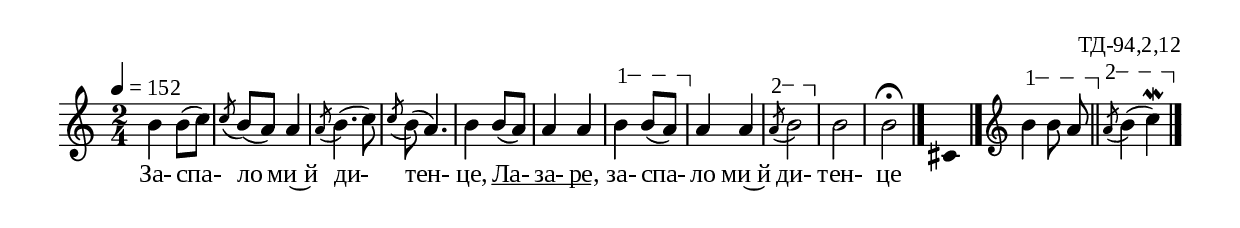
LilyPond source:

%{
laz_094_2_12
%}

\include "td-preamble.ly"

\score {
\relative c'' {
\tempo 4 = 152
\time 2/4
b4 b8( c) | \acciaccatura c8 b( a)  a4 | \acciaccatura a8 b4.( c8) | \acciaccatura c8 b( a4.) |
b4 b8( a) | a4 a | 
\varA
b\startTextSpan b8( a\stopTextSpan) | 
a4 a | 
\varB
\acciaccatura a8\startTextSpan b2\stopTextSpan | 
b | b\fermata
 \bar "|." 
 s4 \fixB cis, \fixC
 \bar "|." 
 \endm
 \varA
b'4\startTextSpan b8\noBeam a\stopTextSpan \bar "||"
\varB
\acciaccatura a8\startTextSpan b4( c\stopTextSpan\mordent)
 \bar "|." 
}
\addlyrics { За- спа- ло ми~й ди- тен- це, 
Ла- \startTextSpan за- ре, \stopTextSpan за- спа- ло ми~й ди- тен- це }
%
\layout {
  indent = #0
  line-width = 190\mm
  ragged-right=##f
\context {
      \Lyrics
      \consists "Text_spanner_engraver"
      \override TextSpanner #'direction = #DOWN
      \override TextSpanner #'style = #'line    
      \override TextSpanner #'outside-staff-priority = ##f
      \override TextSpanner #'padding = #0.2 % sets the distance of the line from the lyrics
      \override TextSpanner #'bound-details =
      #`((left . ((Y . 0)
                  (padding . 0)
                  (attach-dir . ,LEFT)))
         (left-broken . ((end-on-note . #t)))
         (right . ((Y . 0)
                   (padding . 0)
                   (attach-dir . ,RIGHT))))
    }
  
}
%
\midi { 
	\context {
		\Score
		tempoWholesPerMinute = #(ly:make-moment 152 4)
		}
	}
}
%
\header{
  opus = "ТД-94,2,12"
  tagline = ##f
}


